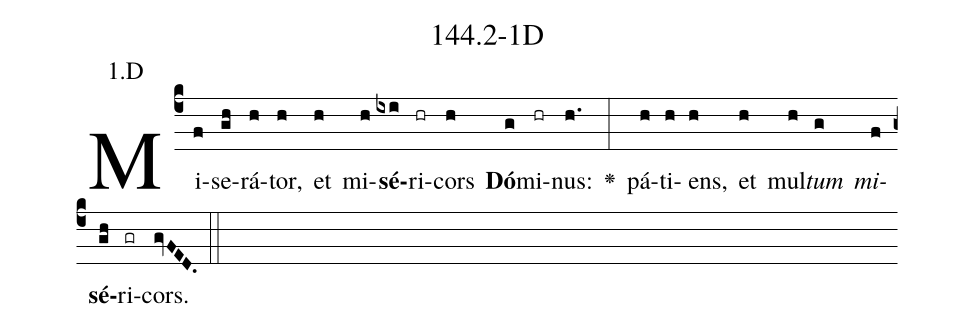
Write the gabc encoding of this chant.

name: 144.2-1D;
annotation: 1.D;
%%
(c4)Mi(f)se(gh)rá(h)tor,(h) et(h) mi(h)<b>sé</b>(ixi)ri(hr)cors(h) <b>Dó</b>(g)mi(hr)nus:(h.) <v>\greheightstar</v>(:) pá(h)ti(h)ens,(h) et(h) mul(h)<i>tum</i>(g) <i>mi</i>(f)<b>sé</b>(gh)ri(gr)cors.(gvFED.) (::)


%E(h) u(h) o(g) u(f) a(gh) e.(gvFED.) (::)
